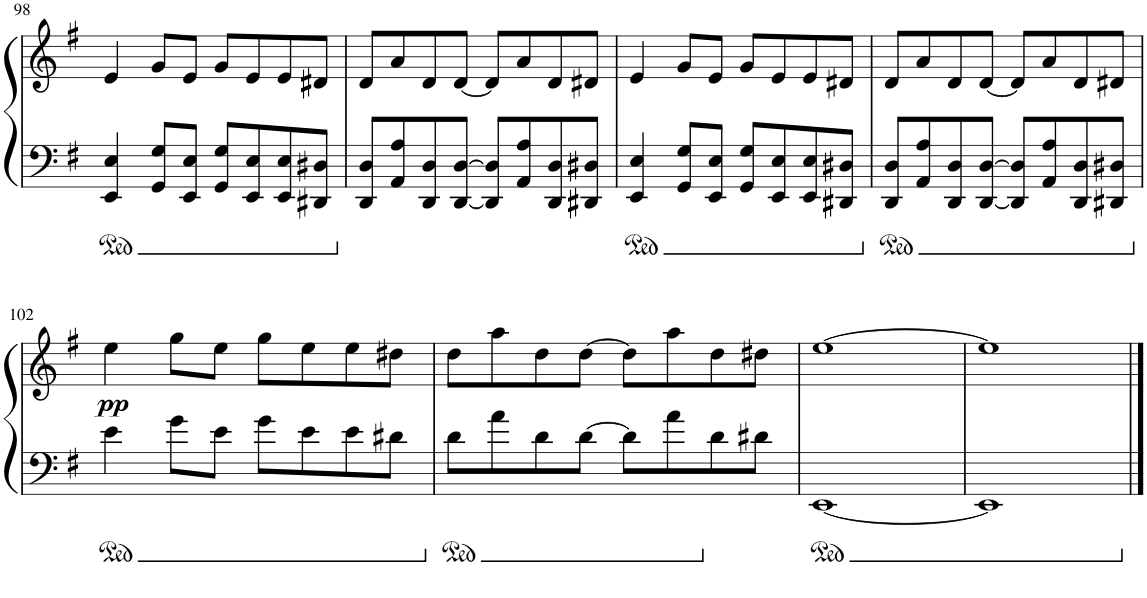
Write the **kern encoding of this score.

**kern	**kern	**dynam
*part1	*part1	*part1
*staff2	*staff1	*staff1/2
*I"Piano	*	*
*I'Pno.	*	*
!!LO:PB:g=z
*clefF4	*clefG2	*
*k[f#]	*k[f#]	*
*M4/4	*M4/4	*
=98	=98	=98
4EE/ 4E/	4e/	.
8GG/ 8G/L	8g/L	.
8EE/ 8E/J	8e/J	.
8GG/ 8G/L	8g/L	.
8EE/ 8E/	8e/	.
8EE/ 8E/	8e/	.
8DD#X/ 8D#X/J	8d#X/J	.
=99	=99	=99
8DD/ 8D/L	8d/L	.
8AA/ 8A/	8a/	.
8DD/ 8D/	8d/	.
[8DD/ [8D/J	[8d/J	.
8DD/] 8D/]L	8d/L]	.
8AA/ 8A/	8a/	.
8DD/ 8D/	8d/	.
8DD#X/ 8D#X/J	8d#X/J	.
=100	=100	=100
4EE/ 4E/	4e/	.
8GG/ 8G/L	8g/L	.
8EE/ 8E/J	8e/J	.
8GG/ 8G/L	8g/L	.
8EE/ 8E/	8e/	.
8EE/ 8E/	8e/	.
8DD#X/ 8D#X/J	8d#X/J	.
=101	=101	=101
8DD/ 8D/L	8d/L	.
8AA/ 8A/	8a/	.
8DD/ 8D/	8d/	.
[8DD/ [8D/J	[8d/J	.
8DD/] 8D/]L	8d/L]	.
8AA/ 8A/	8a/	.
8DD/ 8D/	8d/	.
8DD#X/ 8D#X/J	8d#X/J	.
!!LO:LB:g=z
=102	=102	=102
!	!	!LO:DY:b
4e\	4ee\	pp
8g\L	8gg\L	.
8e\J	8ee\J	.
8g\L	8gg\L	.
8e\	8ee\	.
8e\	8ee\	.
8d#X\J	8dd#X\J	.
=103	=103	=103
8d\L	8dd\L	.
8a\	8aa\	.
8d\	8dd\	.
[8d\J	[8dd\J	.
8d\L]	8dd\L]	.
8a\	8aa\	.
8d\	8dd\	.
8d#X\J	8dd#X\J	.
=104	=104	=104
[1EE	[1ee	.
=105	=105	=105
1EE]	1ee]	.
==	==	==
*-	*-	*-
